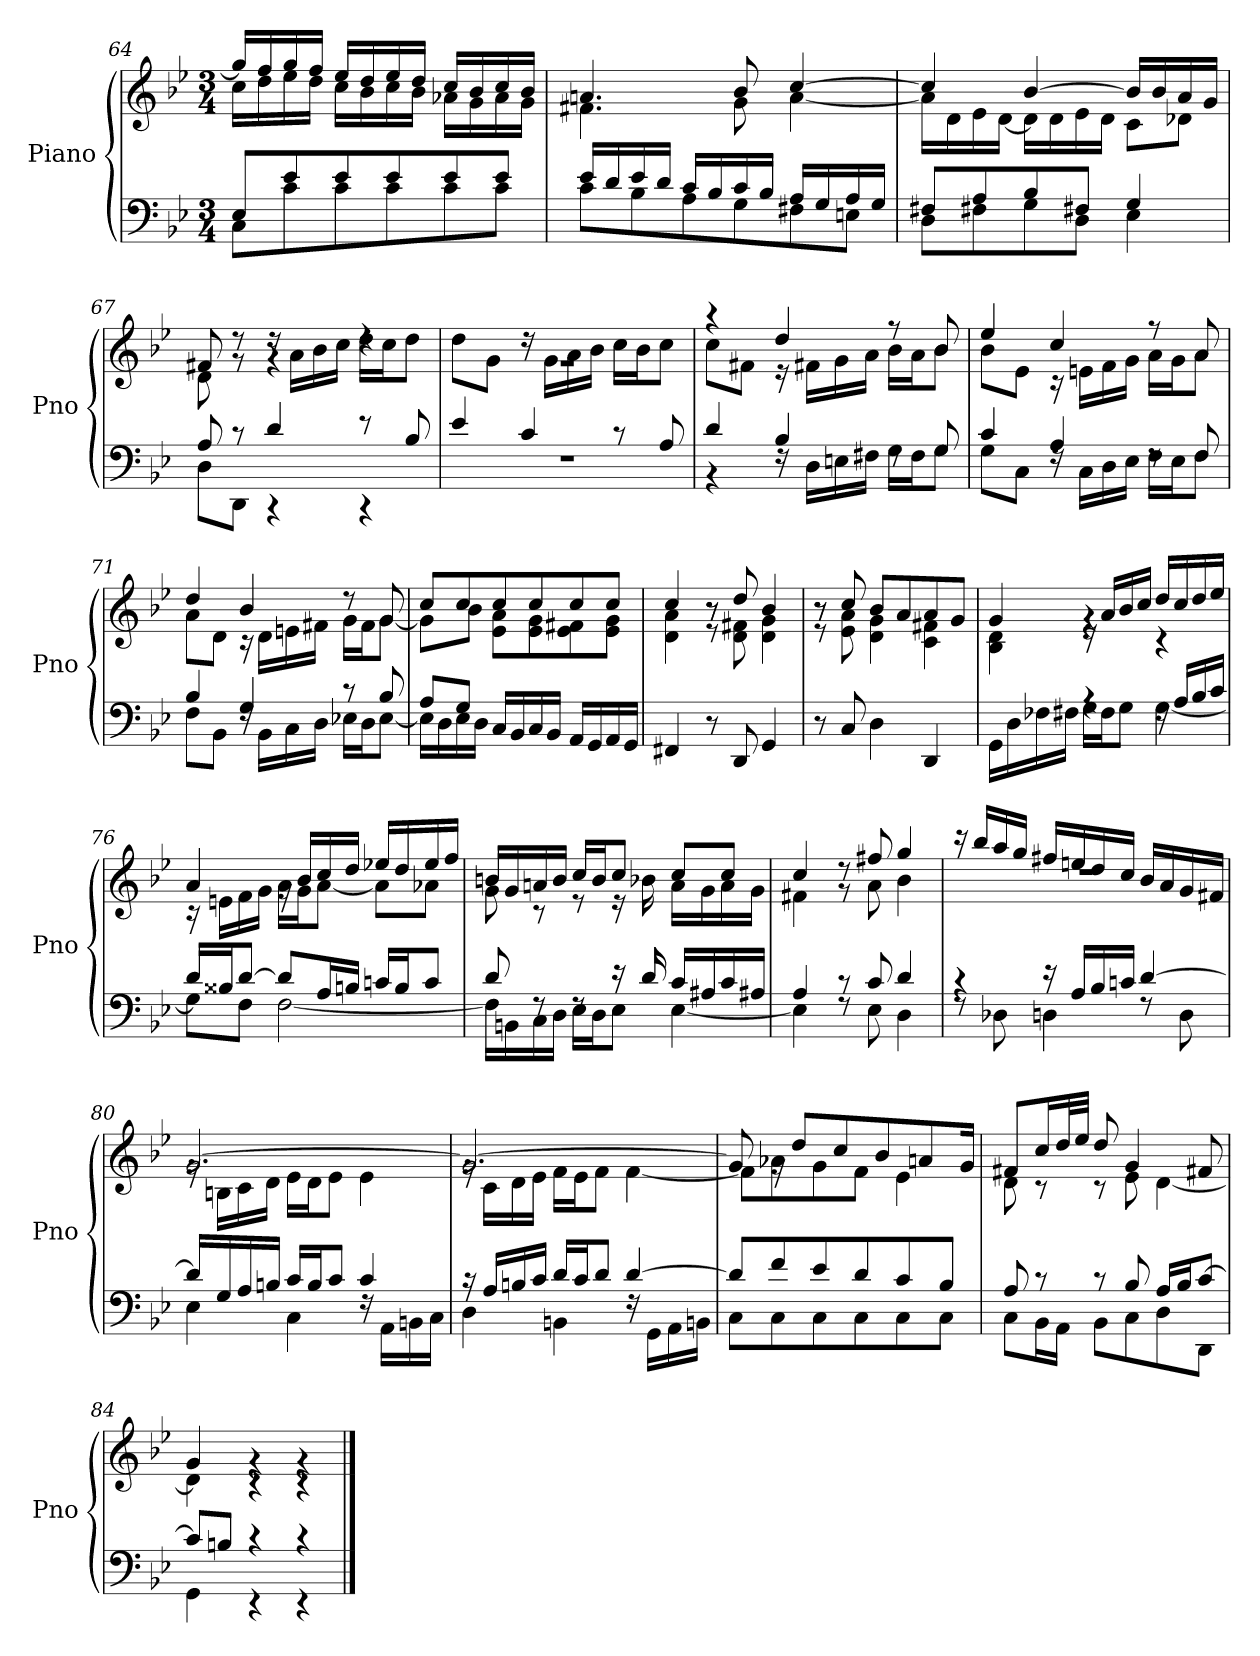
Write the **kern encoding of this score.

**kern	**kern
*part1	*part1
*staff2	*staff1
*I"Piano	*
*I'Pno	*
!!LO:LB:g=z
*clefF4	*clefG2
*k[b-e-]	*k[b-e-]
*M3/4	*M3/4
=64	=64
*^	*^
8E-/L	8C\L	16gg/LL]	16cc\LL
.	.	16ff/	16dd\
8e-/	8c\	16gg/	16ee-\
.	.	16ff/JJ	16dd\JJ
8e-/	8c\	16ee-/LL	16cc\LL
.	.	16dd/	16b-\
8e-/	8c\	16ee-/	16cc\
.	.	16dd/JJ	16b-\JJ
8e-/	8c\	16cc/LL	16a-X\LL
.	.	16b-/	16g\
8e-/J	8c\J	16cc/	16a-\
.	.	16b-/JJ	16g\JJ
=65	=65	=65	=65
16e-/LL	8c\L	4.an/	4.f#X\
16d/	.	.	.
16e-/	8B-\	.	.
16d/JJ	.	.	.
16c/LL	8A\	.	.
16B-/	.	.	.
16c/	8G\	8b-/	8g\
16B-/JJ	.	.	.
16A/LL	8F#X\	[4cc/	[4a\
16G/	.	.	.
16A/	8En\J	.	.
16G/JJ	.	.	.
=66	=66	=66	=66
8F#X/L	8D\L	4cc/]	16a\LL]
.	.	.	16d\
8A/	8F#X\	.	16e-\
.	.	.	[16d\JJ
8B-/	8G\	[4b-/	16d\LL]
.	.	.	16d\
8F#X/J	8D\J	.	16e-\
.	.	.	16d\JJ
4G/	4E-\	16b-/LL]	8c\L
.	.	16b-/	.
.	.	16a/	8d-Xi\J
.	.	16g/JJ	.
!!LO:LB:g=z	!!
=67	=67	=67	=67
8A/	8D\L	8f#X/	8d\
8r	8DD\J	8rg	8rdd
4d/	4r	4rg	16rdd
.	.	.	16a\LL
.	.	.	16b-\
.	.	.	16cc\JJ
8r	4r	4rdd	16dd\LL
.	.	.	16cc\J
8B-/	.	.	8dd\J
=68	=68	=68	=68
4e-/	2.rF	2.rg	8dd\L
.	.	.	8g\J
4c/	.	.	16rdd
.	.	.	16g\LL
.	.	.	16a\
.	.	.	16b-\JJ
8r	.	.	16cc\LL
.	.	.	16b-\J
8A/	.	.	8cc\J
=69	=69	=69	=69
4d/	4r	4r	8cc\L
.	.	.	8f#X\J
4B-/	16rF	4dd/	16r
.	16D\LL	.	16f#X\LL
.	16En\	.	16g\
.	16F#X\JJ	.	16a\JJ
8rF	16G\LL	8r	16b-\LL
.	16F#\J	.	16a\J
8G/	8G\J	8b-/	8b-\J
=70	=70	=70	=70
4c/	8G\L	4ee-/	8b-\L
.	8C\J	.	8e-\J
4A/	16rF	4cc/	16r
.	16C\LL	.	16en\LL
.	16D\	.	16f\
.	16E-\JJ	.	16g\JJ
8rF	16F\LL	8r	16a\LL
.	16E-\J	.	16g\J
8F/	8F\J	8a/	8a\J
!!LO:LB:g=z	!!
=71	=71	=71	=71
4B-/	8F\L	4dd/	8a\L
.	8BB-\J	.	8d\J
4G/	16rF	4b-/	16r
.	16BB-\LL	.	16d\LL
.	16C\	.	16en\
.	16D\JJ	.	16f#X\JJ
8r	16E-X\LL	8r	16g\LL
.	16D\J	.	16f#\J
8B-/	[8E-\J	8g/	[8g\J
=72	=72	=72	=72
*	*	*	*^
8A/L	16E-\LL]	8cc/L	8g\L]	4ryy
.	16D\	.	.	.
8G/J	16E-\	8cc/	8b-\J	.
.	16D\JJ	.	.	.
16C/LL	2ryy	8cc/	8e-\ 8a\L	2ryy
16BB-/	.	.	.	.
16C/	.	8cc/	8e-\ 8g\	.
16BB-/JJ	.	.	.	.
16AA/LL	.	8cc/	8e-\ 8f#X\	.
16GG/	.	.	.	.
16AA/	.	8cc/J	8e-\ 8g\J	.
16GG/JJ	.	.	.	.
=73	=73	=73	=73	=73
4ryy	4FF#X/	4cc/	4d\ 4a\	4ryy
8ryy	8r	8r	8r	8re
4.ryy	8DD/	8dd/	8d\ 8f#X\	4.ryy
.	4GG/	4b-/	4d\ 4g\	.
=74	=74	=74	=74	=74
8ryy	8r	8r	8r	8re
2ryy	8C/	8cc/	8e-\ 8a\	2ryy
.	4D\	8b-/L	4d\ 4g\	.
.	.	8a/	.	.
.	4DD/	8a/	4c\ 4f#X\	.
8ryy	.	8g/J	.	8ryy
!!LO:PB:g=z	!!	!!
=75	=75	=75	=75	=75
16GG\LL	4ryy	4g/	4B-\ 4d\	4ryy
16D\	.	.	.	.
16F-Xi\	.	.	.	.
16F#X\JJ	.	.	.	.
4rA	16G\LL	16re	4rg	2ryy
.	16F#\J	16a/LL	.	.
.	8G\J	16b-/	.	.
.	.	16cc/JJ	.	.
16rF	[4G\	16dd/LL	4r	.
16A/LL	.	16cc/	.	.
16B-/	.	16dd/	.	.
16c/JJ	.	16ee-/JJ	.	.
*	*	*	*v	*v
=76	=76	=76	=76
16d/LL	8G\L]	4a/	16r
16B##Xi/J	.	.	16en\LL
[8d/J	8F\J	.	16f\
.	.	.	16g\JJ
8d/L]	[2F\	16rg	16a\LL
.	.	16b-/LL	16g\J
16A/L	.	16cc/	[8a\J
16Bn/JJ	.	16dd/JJ	.
16cn/LL	.	16ee-X/LL	8a\L]
16B/J	.	16dd/	.
8c/J	.	16ee-/	8a-X\J
.	.	16ff/JJ	.
=77	=77	=77	=77
8d/	16F\LL]	16bn/LL	8g\
.	16BBn\	16g/	.
8rF	16C\	16an/	8r
.	16D\JJ	16b/JJ	.
8rF	16E-\LL	16cc/LL	8r
.	16D\J	16b/J	.
16r	8E-\J	8cc/J	16r
16d/	.	.	16b-X\
16c/LL	[4E-\	8cc/L	16a\LL
16A#Xi/	.	.	16g\
16c/	.	8cc/J	16a\
16A#Xi/JJ	.	.	16g\JJ
!!LO:LB:g=z	!!
=78	=78	=78	=78
4A/	4E-\]	4cc/	4f#X\
8r	8rF	8rg	8rdd
8c/	8E-\	8ff#X/	8a\
4d/	4D\	4gg/	4b-\
=79	=79	=79	=79
4r	8rF	16r	2.rdd
.	.	16bb-/LL	.
.	8D-Xi\	16aa/	.
.	.	16gg/JJ	.
16r	4D\	16ff#X/LL	.
16A/LL	.	16een/	.
16B-/	.	16dd/	.
16cn/JJ	.	16cc/JJ	.
[4d/	8rF	16b-/LL	.
.	.	16a/	.
.	8D\	16g/	.
.	.	16f#X/JJ	.
=80	=80	=80	=80
16d/LL]	4E-\	[2.g/	16rg
16G/	.	.	16Bn\LL
16A/	.	.	16c\
16Bn/JJ	.	.	16d\JJ
16c/LL	4C\	.	16e-\LL
16B/J	.	.	16d\J
8c/J	.	.	8e-\J
4c/	16rF	.	4e-\
.	16AA\LL	.	.
.	16BBn\	.	.
.	16C\JJ	.	.
!!LO:LB:g=z	!!
=81	=81	=81	=81
16r	4D\	2.g/_	16rg
16A/LL	.	.	16c\LL
16Bn/	.	.	16d\
16c/JJ	.	.	16e-\JJ
16d/LL	4BBn\	.	16f\LL
16c/J	.	.	16e-\J
8d/J	.	.	8f\J
[4d/	16rF	.	[4f\
.	16GG\LL	.	.
.	16AA\	.	.
.	16BBn\JJ	.	.
=82	=82	=82	=82
8d/L]	8C\L	8g/]	8f\L]
8f/	8C\	16rg	8a-X\
.	.	8dd/L	.
8e-/	8C\	.	8g\
.	.	8cc/	.
8d/	8C\	.	8f\J
.	.	8b-/	.
8c/	8C\	.	4e-\
.	.	8an/	.
8B-/J	8C\J	.	.
.	.	16g/Jk	.
=83	=83	=83	=83
8A/	8C\L	8f#X/L	8d\
8r	16BB-\L	16cc/L	8r
.	16AA\JJ	32dd/L	.
.	.	32ee-/JJJ	.
8r	8BB-\L	8dd/	8r
8B-/	8C\	4g/	8e-\
16A/LL	8D\	.	[4d\
16B-/J	.	.	.
[8c/J	8DD\J	8f#X/	.
=84	=84	=84	=84
8c/L]	4GG\	4g/	4d\]
8Bn/J	.	.	.
4r	4r	4rg	4r
4r	4r	4rg	4r
*v	*v	*	*
*	*v	*v
==	==
*-	*-
